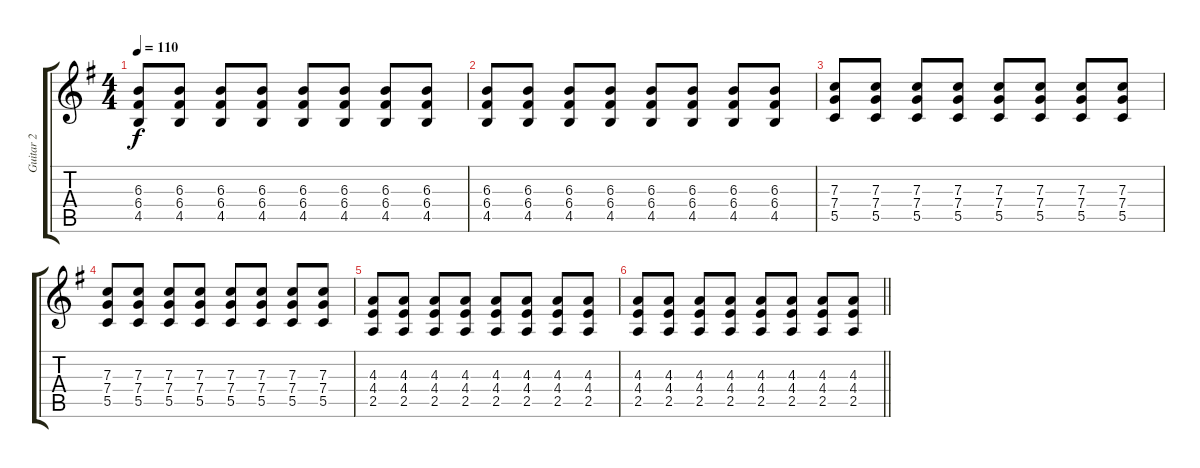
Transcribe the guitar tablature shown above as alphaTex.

\track ("Guitar 2" "Guitar 2") {instrument distortionguitar}
\staff {score tabs}
\tuning (D4 A3 F3 C3 G2 C2) {hide}
\ts (4 4)
\tempo 110
\clef g2
\ks g
(6.3 6.4 4.5).8{dy f} (6.3 6.4 4.5).8 (6.3 6.4 4.5).8 (6.3 6.4 4.5).8 (6.3 6.4 4.5).8 (6.3 6.4 4.5).8 (6.3 6.4 4.5).8 (6.3 6.4 4.5).8 |
(6.3 6.4 4.5).8 (6.3 6.4 4.5).8 (6.3 6.4 4.5).8 (6.3 6.4 4.5).8 (6.3 6.4 4.5).8 (6.3 6.4 4.5).8 (6.3 6.4 4.5).8 (6.3 6.4 4.5).8 |
(7.3 7.4 5.5).8 (7.3 7.4 5.5).8 (7.3 7.4 5.5).8 (7.3 7.4 5.5).8 (7.3 7.4 5.5).8 (7.3 7.4 5.5).8 (7.3 7.4 5.5).8 (7.3 7.4 5.5).8 |
(7.3 7.4 5.5).8 (7.3 7.4 5.5).8 (7.3 7.4 5.5).8 (7.3 7.4 5.5).8 (7.3 7.4 5.5).8 (7.3 7.4 5.5).8 (7.3 7.4 5.5).8 (7.3 7.4 5.5).8 |
(4.3 4.4 2.5).8 (4.3 4.4 2.5).8 (4.3 4.4 2.5).8 (4.3 4.4 2.5).8 (4.3 4.4 2.5).8 (4.3 4.4 2.5).8 (4.3 4.4 2.5).8 (4.3 4.4 2.5).8 |
\barLineRight lightlight
(4.3 4.4 2.5).8 (4.3 4.4 2.5).8 (4.3 4.4 2.5).8 (4.3 4.4 2.5).8 (4.3 4.4 2.5).8 (4.3 4.4 2.5).8 (4.3 4.4 2.5).8 (4.3 4.4 2.5).8
